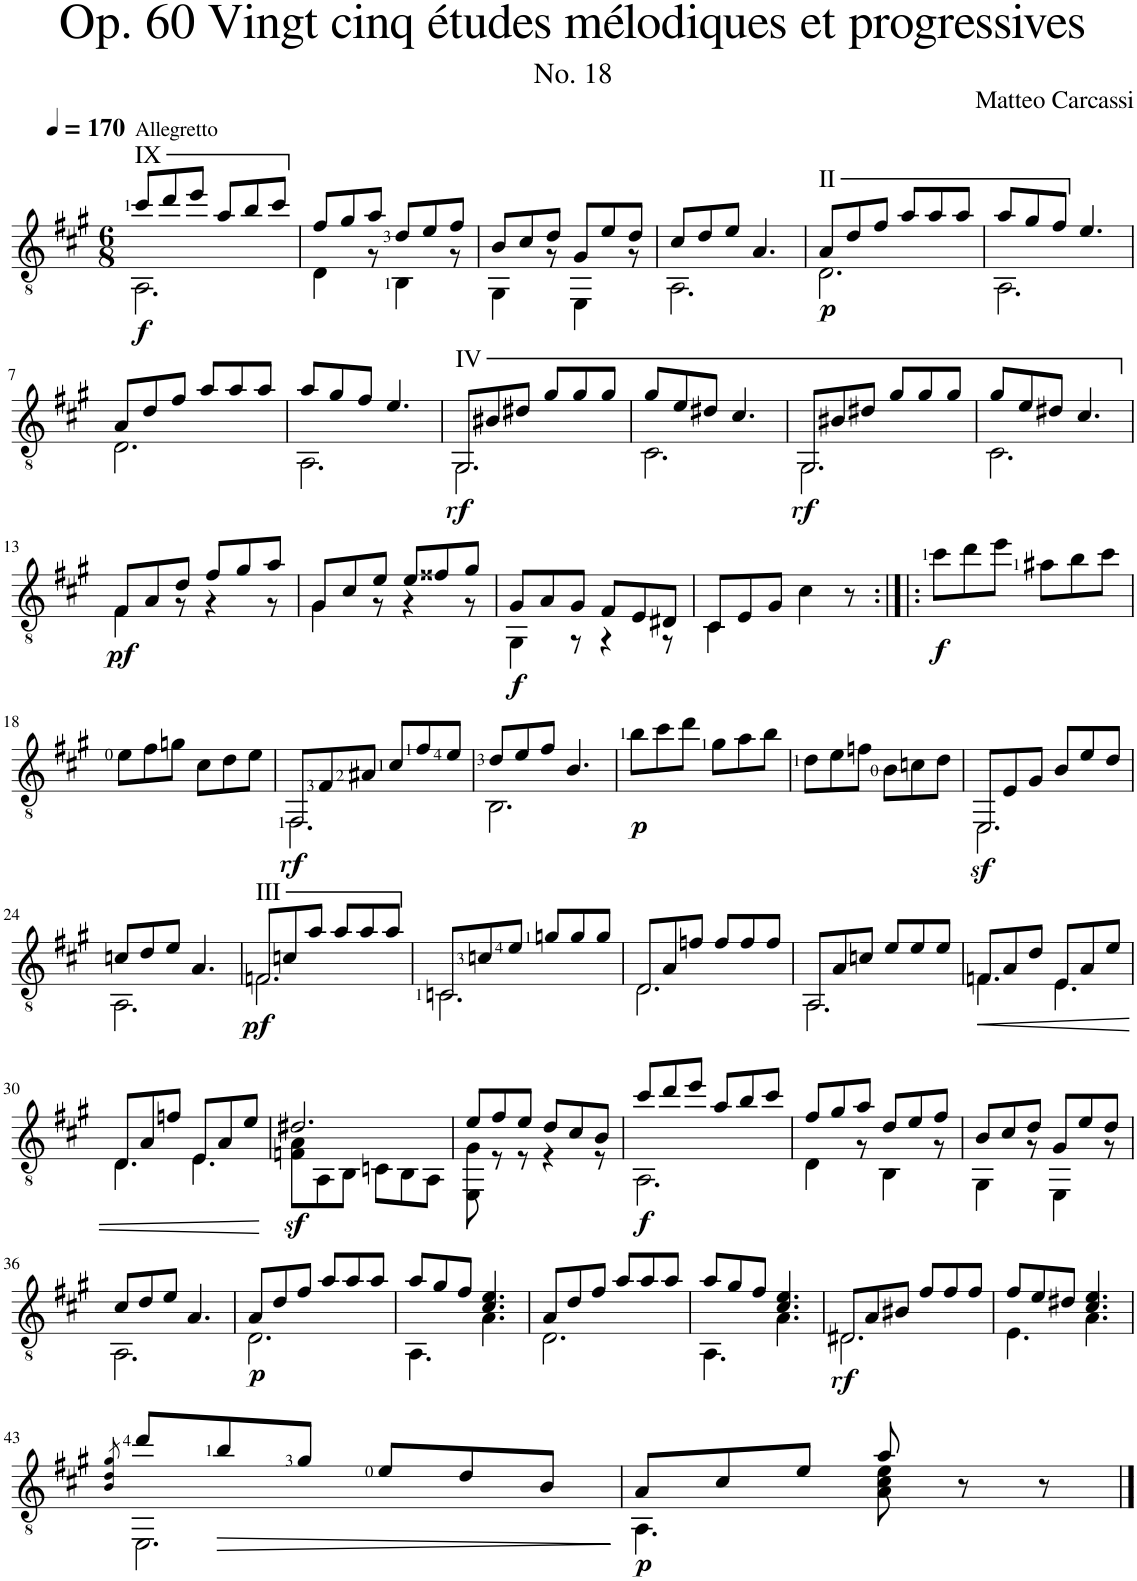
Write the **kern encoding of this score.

**kern	**dynam
*part1	*part1
*staff1	*staff1
*I"Classical Guitar	*
*I'Guit.	*
*clefGv2	*
*k[f#c#g#]	*
*M6/8	*
*MM170	*
=1	=1
*^	*
!LO:TX:a:t=Allegretto	!	!
!LO:TX:a:t=IX	!	!
!	!	!LO:DY:b
8cc#/L	2.AA\	f
8dd/	.	.
8ee/J	.	.
8a/L	.	.
8b/	.	.
8cc#/J	.	.
=2	=2	=2
8f#/L	4D\	.
8g#/	.	.
8a/J	8r	.
8d/L	4BB\	.
8e/	.	.
8f#/J	8r	.
=3	=3	=3
8B/L	4GG#\	.
8c#/	.	.
8d/J	8r	.
8G#/L	4EE\	.
8e/	.	.
8d/J	8r	.
=4	=4	=4
8c#/L	2.AA\	.
8d/	.	.
8e/J	.	.
4.A/	.	.
=5	=5	=5
!LO:TX:a:t=II	!	!
!	!	!LO:DY:b
8A/L	2.D\	p
8d/	.	.
8f#/J	.	.
8a/L	.	.
8a/	.	.
8a/J	.	.
=6	=6	=6
8a/L	2.AA\	.
8g#/	.	.
8f#/J	.	.
4.e/	.	.
!!LO:LB:g=z	!!
=7	=7	=7
8A/L	2.D\	.
8d/	.	.
8f#/J	.	.
8a/L	.	.
8a/	.	.
8a/J	.	.
=8	=8	=8
8a/L	2.AA\	.
8g#/	.	.
8f#/J	.	.
4.e/	.	.
=9	=9	=9
!LO:TX:a:t=IV	!	!
!	!	!LO:DY:b
8GG#/L	2.GG#\	rf
8B#X/	.	.
8d#X/J	.	.
8g#/L	.	.
8g#/	.	.
8g#/J	.	.
=10	=10	=10
8g#/L	2.C#\	.
8e/	.	.
8d#X/J	.	.
4.c#/	.	.
=11	=11	=11
!	!	!LO:DY:b
8GG#/L	2.GG#\	rf
8B#X/	.	.
8d#X/J	.	.
8g#/L	.	.
8g#/	.	.
8g#/J	.	.
=12	=12	=12
8g#/L	2.C#\	.
8e/	.	.
8d#X/J	.	.
4.c#/	.	.
!!LO:LB:g=z	!!
=13	=13	=13
!	!	!LO:DY:b
8F#/L	4F#\	other-dynamics
8A/	.	.
8d/J	8r	.
8f#/L	4r	.
8g#/	.	.
8a/J	8r	.
=14	=14	=14
8G#/L	4G#\	.
8c#/	.	.
8e/J	8r	.
8e/L	4r	.
8f##X/	.	.
8g#/J	8r	.
=15	=15	=15
!	!	!LO:DY:b
8G#/L	4GG#\	f
8A/	.	.
8G#/J	8r	.
8F#/L	4r	.
8E/	.	.
8D#X/J	8r	.
=16	=16	=16
8C#/L	4C#\	.
8E/	.	.
8G#/J	2ryy	.
4c#\	.	.
8r	.	.
*v	*v	*
=17:|!|:	=17:|!|:
!	!LO:DY:b
8cc#\L	f
8dd\	.
8ee\J	.
8a#X\L	.
8b\	.
8cc#\J	.
!!LO:LB:g=z
=18	=18
8e\L	.
8f#\	.
8gn\J	.
8c#\L	.
8d\	.
8e\J	.
=19	=19
*^	*
!	!	!LO:DY:b
8FF#/L	2.FF#\	rf
8F#/	.	.
8A#X/J	.	.
8c#/L	.	.
8f#/	.	.
8e/J	.	.
=20	=20	=20
8d/L	2.BB\	.
8e/	.	.
8f#/J	.	.
4.B/	.	.
*v	*v	*
=21	=21
!	!LO:DY:b
8b\L	p
8cc#\	.
8dd\J	.
8g#\L	.
8a\	.
8b\J	.
=22	=22
8d\L	.
8e\	.
8fn\J	.
8B\L	.
8cn\	.
8d\J	.
=23	=23
*^	*
!	!	!LO:DY:b
8EE/L	2.EE\	sf
8E/	.	.
8G#/J	.	.
8B/L	.	.
8e/	.	.
8d/J	.	.
!!LO:LB:g=z	!!
=24	=24	=24
8cn/L	2.AA\	.
8d/	.	.
8e/J	.	.
4.A/	.	.
=25	=25	=25
!LO:TX:a:t=III	!	!
!	!	!LO:DY:b
8Fn/L	2.F\	other-dynamics
8cn/	.	.
8a/J	.	.
8a/L	.	.
8a/	.	.
8a/J	.	.
=26	=26	=26
8Cn/L	2.C\	.
8cn/	.	.
8e/J	.	.
8gn/L	.	.
8g/	.	.
8g/J	.	.
=27	=27	=27
8D/L	2.D\	.
8A/	.	.
8fn/J	.	.
8f/L	.	.
8f/	.	.
8f/J	.	.
=28	=28	=28
8AA/L	2.AA\	.
8A/	.	.
8cn/J	.	.
8e/L	.	.
8e/	.	.
8e/J	.	.
=29	=29	=29
!	!	!LO:HP:b
8Fn/L	4.F\	<
8A/	.	.
8d/J	.	.
8E/L	4.E\	.
8A/	.	.
8e/J	.	.
!!LO:LB:g=z	!!
=30	=30	=30
8D/L	4.D\	.
8A/	.	.
8fn/J	.	.
8E/L	4.E\	.
8A/	.	.
8e/J	.	.
*v	*v	*
.	[
=31	=31
*^	*
!	!	!LO:DY:b
2.d#X/	8Fn\ 8A\L	sf
.	8AA\	.
.	8BB\J	.
.	8Cn\L	.
.	8BB\	.
.	8AA\J	.
=32	=32	=32
8e/L	8EE\ 8G#\	.
8f#/	8r	.
8e/J	8r	.
8d/L	4r	.
8c#/	.	.
8B/J	8r	.
=33	=33	=33
!	!	!LO:DY:b
8cc#/L	2.AA\	f
8dd/	.	.
8ee/J	.	.
8a/L	.	.
8b/	.	.
8cc#/J	.	.
=34	=34	=34
8f#/L	4D\	.
8g#/	.	.
8a/J	8r	.
8d/L	4BB\	.
8e/	.	.
8f#/J	8r	.
=35	=35	=35
8B/L	4GG#\	.
8c#/	.	.
8d/J	8r	.
8G#/L	4EE\	.
8e/	.	.
8d/J	8r	.
!!LO:LB:g=z	!!
=36	=36	=36
8c#/L	2.AA\	.
8d/	.	.
8e/J	.	.
4.A/	.	.
=37	=37	=37
!	!	!LO:DY:b
8A/L	2.D\	p
8d/	.	.
8f#/J	.	.
8a/L	.	.
8a/	.	.
8a/J	.	.
=38	=38	=38
8a/L	4.AA\	.
8g#/	.	.
8f#/J	.	.
4.c#/ 4.e/	4.A\	.
=39	=39	=39
8A/L	2.D\	.
8d/	.	.
8f#/J	.	.
8a/L	.	.
8a/	.	.
8a/J	.	.
=40	=40	=40
8a/L	4.AA\	.
8g#/	.	.
8f#/J	.	.
4.c#/ 4.e/	4.A\	.
=41	=41	=41
!	!	!LO:DY:b
8D#X/L	2.D#\	rf
8A/	.	.
8B#X/J	.	.
8f#/L	.	.
8f#/	.	.
8f#/J	.	.
=42	=42	=42
8f#/L	4.E\	.
8e/	.	.
8d#X/J	.	.
4.c#/ 4.e/	4.A\	.
!!LO:LB:g=z	!!
=43	=43	=43
8qB/ 8qd/ 8qg#/	.	.
8dd/L	2.EE\	.
!	!	!LO:HP:b
8b/	.	>
8g#/J	.	.
8e/L	.	.
8d/	.	.
8B/J	.	.
*v	*v	*
.	]
=44	=44
*^	*
!	!	!LO:DY:b
8A/L	4.AA\	p
8c#/	.	.
8e/J	.	.
8a/	8A\ 8c#\ 8e\	.
8r	4ryy	.
8r	.	.
*v	*v	*
==	==
*-	*-
